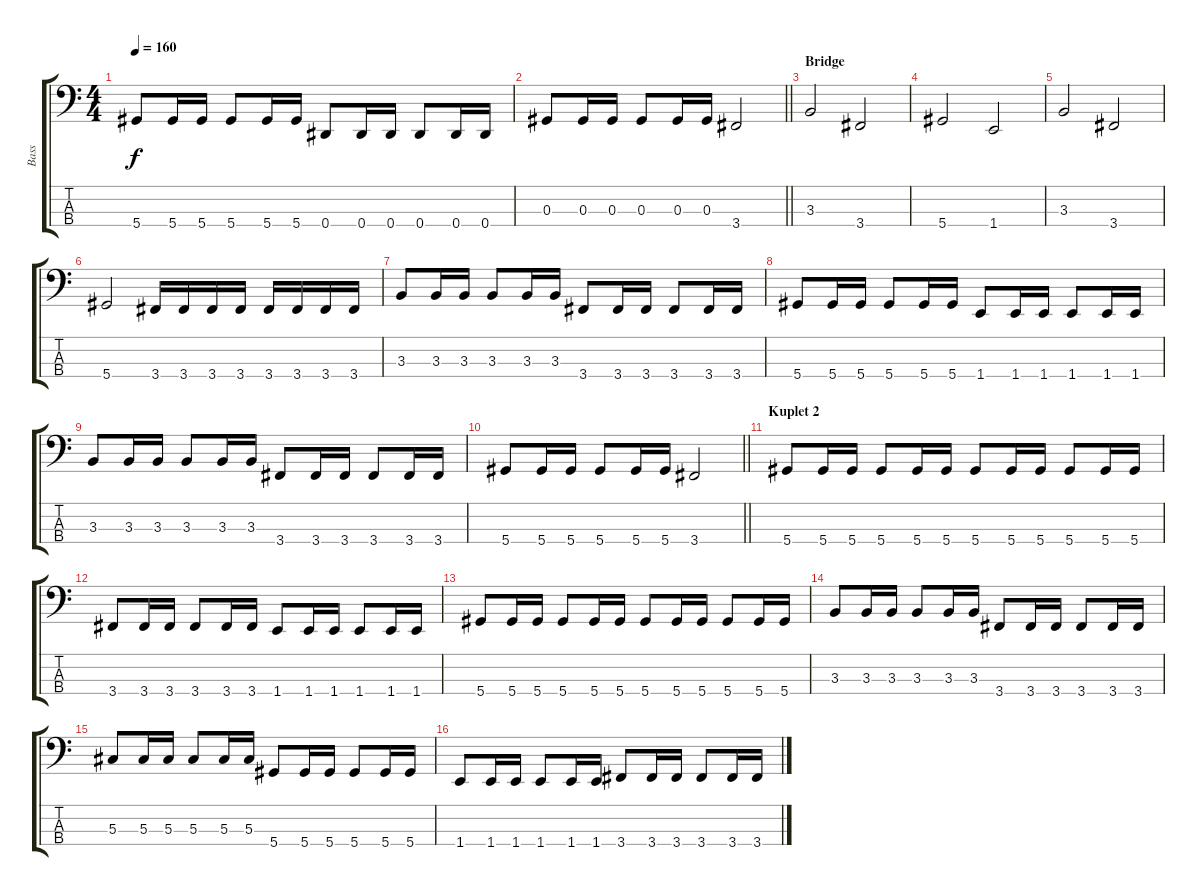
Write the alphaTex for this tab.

\track ("Bass" "Bass") {instrument electricbassfinger}
\staff {score tabs}
\tuning (Gb2 Db2 Ab1 Eb1) {hide}
\ts (4 4)
\tempo 160
\clef f4
\ks c
5.4.8{dy f} 5.4.16 5.4.16 5.4.8 5.4.16 5.4.16 0.4.8 0.4.16 0.4.16 0.4.8 0.4.16 0.4.16 |
\barLineRight lightlight
0.3.8 0.3.16 0.3.16 0.3.8 0.3.16 0.3.16 3.4.2 |
\section ("" "Bridge")
3.3.2 3.4.2 |
5.4.2 1.4.2 |
3.3.2 3.4.2 |
5.4.2 3.4.16 3.4.16 3.4.16 3.4.16 3.4.16 3.4.16 3.4.16 3.4.16 |
3.3.8 3.3.16 3.3.16 3.3.8 3.3.16 3.3.16 3.4.8 3.4.16 3.4.16 3.4.8 3.4.16 3.4.16 |
5.4.8 5.4.16 5.4.16 5.4.8 5.4.16 5.4.16 1.4.8 1.4.16 1.4.16 1.4.8 1.4.16 1.4.16 |
3.3.8 3.3.16 3.3.16 3.3.8 3.3.16 3.3.16 3.4.8 3.4.16 3.4.16 3.4.8 3.4.16 3.4.16 |
\barLineRight lightlight
5.4.8 5.4.16 5.4.16 5.4.8 5.4.16 5.4.16 3.4.2 |
\section ("" "Kuplet 2")
5.4.8 5.4.16 5.4.16 5.4.8 5.4.16 5.4.16 5.4.8 5.4.16 5.4.16 5.4.8 5.4.16 5.4.16 |
3.4.8 3.4.16 3.4.16 3.4.8 3.4.16 3.4.16 1.4.8 1.4.16 1.4.16 1.4.8 1.4.16 1.4.16 |
5.4.8 5.4.16 5.4.16 5.4.8 5.4.16 5.4.16 5.4.8 5.4.16 5.4.16 5.4.8 5.4.16 5.4.16 |
3.3.8 3.3.16 3.3.16 3.3.8 3.3.16 3.3.16 3.4.8 3.4.16 3.4.16 3.4.8 3.4.16 3.4.16 |
5.3.8 5.3.16 5.3.16 5.3.8 5.3.16 5.3.16 5.4.8 5.4.16 5.4.16 5.4.8 5.4.16 5.4.16 |
1.4.8 1.4.16 1.4.16 1.4.8 1.4.16 1.4.16 3.4.8 3.4.16 3.4.16 3.4.8 3.4.16 3.4.16
